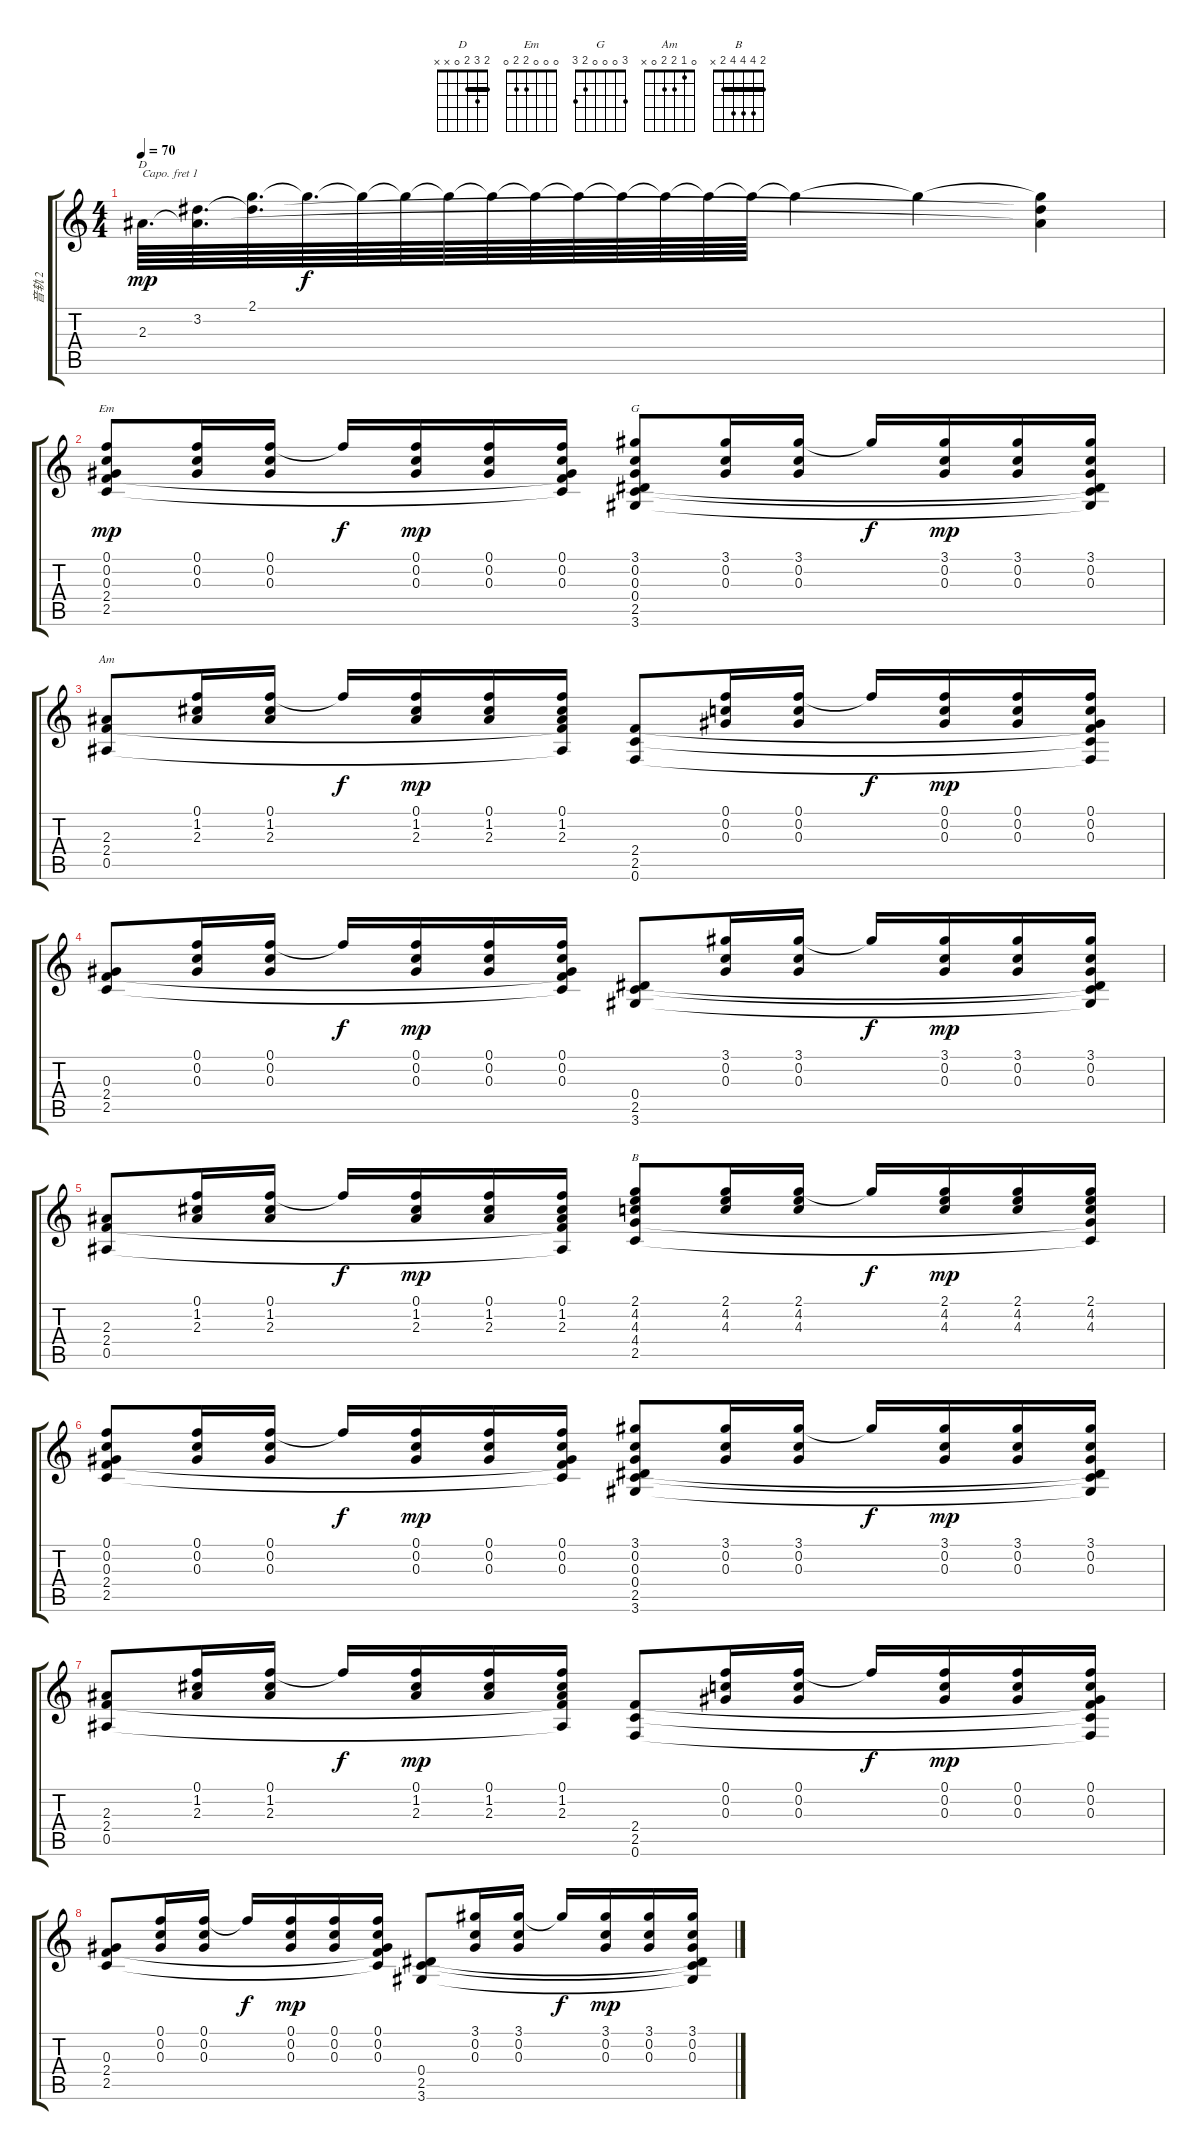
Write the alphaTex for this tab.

\track ("音轨 2" "音轨 2") {instrument acousticguitarsteel}
\staff {score tabs}
\capo 1
\tuning (E4 B3 G3 D3 A2 E2) {hide}
\chord ("D" 2 3 2 0 x x) {barre 2}
\chord ("Em" 0 0 0 2 2 0)
\chord ("G" 3 0 0 0 2 3)
\chord ("Am" 0 1 2 2 0 x)
\chord ("B" 2 4 4 4 2 x) {barre 2}
\ts (4 4)
\tempo 70
\clef g2
\ks c
2.3.64{d ch "D" dy mp} (3.2 2.3{t}).64{d} (2.1 3.2{t}).64{d} 2.1{t}.64{d dy f} 2.1{t}.64 2.1{t}.64 2.1{t}.64 2.1{t}.64 2.1{t}.64 2.1{t}.64 2.1{t}.64 2.1{t}.64 2.1{t}.64 2.1{t}.64 2.1{t}.4 2.1{t}.4 (2.1{t} 3.2{t} 2.3{t}).4 |
(0.1 0.2 0.3 2.4 2.5).8{ch "Em" dy mp} (0.1 0.2 0.3).16 (0.1 0.2 0.3).16 0.1{t}.16{dy f} (0.1 0.2 0.3).16{dy mp} (0.1 0.2 0.3).16 (0.1 0.2 0.3 2.4{t} 2.5{t}).16 (3.1 0.2 0.3 0.4 2.5 3.6).8{ch "G"} (3.1 0.2 0.3).16 (3.1 0.2 0.3).16 3.1{t}.16{dy f} (3.1 0.2 0.3).16{dy mp} (3.1 0.2 0.3).16 (3.1 0.2 0.3 0.4{t} 2.5{t} 3.6{t}).16 |
(2.3 2.4 0.5).8{ch "Am"} (0.1 1.2 2.3).16 (0.1 1.2 2.3).16 0.1{t}.16{dy f} (0.1 1.2 2.3).16{dy mp} (0.1 1.2 2.3).16 (0.1 1.2 2.3 2.4{t} 0.5{t}).16 (2.4 2.5 0.6).8 (0.1 0.2 0.3).16 (0.1 0.2 0.3).16 0.1{t}.16{dy f} (0.1 0.2 0.3).16{dy mp} (0.1 0.2 0.3).16 (0.1 0.2 0.3 2.4{t} 2.5{t} 0.6{t}).16 |
(0.3 2.4 2.5).8 (0.1 0.2 0.3).16 (0.1 0.2 0.3).16 0.1{t}.16{dy f} (0.1 0.2 0.3).16{dy mp} (0.1 0.2 0.3).16 (0.1 0.2 0.3 2.4{t} 2.5{t}).16 (0.4 2.5 3.6).8 (3.1 0.2 0.3).16 (3.1 0.2 0.3).16 3.1{t}.16{dy f} (3.1 0.2 0.3).16{dy mp} (3.1 0.2 0.3).16 (3.1 0.2 0.3 0.4{t} 2.5{t} 3.6{t}).16 |
(2.3 2.4 0.5).8 (0.1 1.2 2.3).16 (0.1 1.2 2.3).16 0.1{t}.16{dy f} (0.1 1.2 2.3).16{dy mp} (0.1 1.2 2.3).16 (0.1 1.2 2.3 2.4{t} 0.5{t}).16 (2.1 4.2 4.3 4.4 2.5).8{ch "B"} (2.1 4.2 4.3).16 (2.1 4.2 4.3).16 2.1{t}.16{dy f} (2.1 4.2 4.3).16{dy mp} (2.1 4.2 4.3).16 (2.1 4.2 4.3 4.4{t} 2.5{t}).16 |
(0.1 0.2 0.3 2.4 2.5).8 (0.1 0.2 0.3).16 (0.1 0.2 0.3).16 0.1{t}.16{dy f} (0.1 0.2 0.3).16{dy mp} (0.1 0.2 0.3).16 (0.1 0.2 0.3 2.4{t} 2.5{t}).16 (3.1 0.2 0.3 0.4 2.5 3.6).8 (3.1 0.2 0.3).16 (3.1 0.2 0.3).16 3.1{t}.16{dy f} (3.1 0.2 0.3).16{dy mp} (3.1 0.2 0.3).16 (3.1 0.2 0.3 0.4{t} 2.5{t} 3.6{t}).16 |
(2.3 2.4 0.5).8 (0.1 1.2 2.3).16 (0.1 1.2 2.3).16 0.1{t}.16{dy f} (0.1 1.2 2.3).16{dy mp} (0.1 1.2 2.3).16 (0.1 1.2 2.3 2.4{t} 0.5{t}).16 (2.4 2.5 0.6).8 (0.1 0.2 0.3).16 (0.1 0.2 0.3).16 0.1{t}.16{dy f} (0.1 0.2 0.3).16{dy mp} (0.1 0.2 0.3).16 (0.1 0.2 0.3 2.4{t} 2.5{t} 0.6{t}).16 |
(0.3 2.4 2.5).8 (0.1 0.2 0.3).16 (0.1 0.2 0.3).16 0.1{t}.16{dy f} (0.1 0.2 0.3).16{dy mp} (0.1 0.2 0.3).16 (0.1 0.2 0.3 2.4{t} 2.5{t}).16 (0.4 2.5 3.6).8 (3.1 0.2 0.3).16 (3.1 0.2 0.3).16 3.1{t}.16{dy f} (3.1 0.2 0.3).16{dy mp} (3.1 0.2 0.3).16 (3.1 0.2 0.3 0.4{t} 2.5{t} 3.6{t}).16
